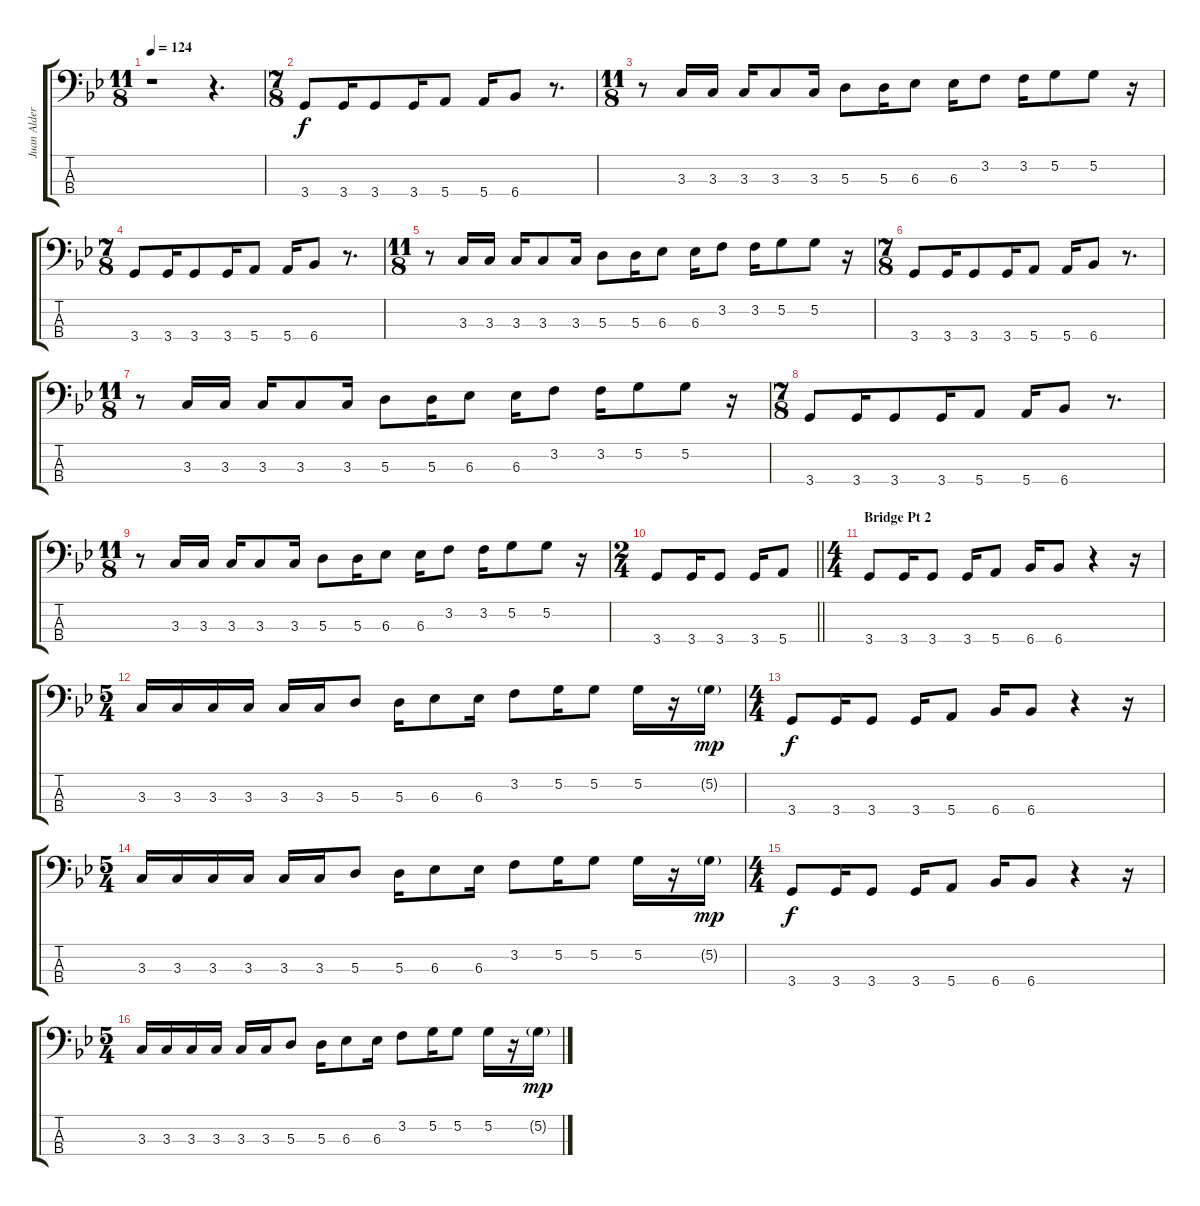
\track ("Juan Alderete" "Juan Alder") {instrument electricbassfinger}
\staff {score tabs}
\tuning (G2 D2 A1 E1) {hide}
\ts (11 8)
\tempo 124
\clef f4
\ks gminor
r.1{dy f} r.4{d} |
\ts (7 8)
3.4.8 3.4.16 3.4.8 3.4.16 5.4.8 5.4.16 6.4.8 r.8{d} |
\ts (11 8)
r.8 3.3.16 3.3.16 3.3.16 3.3.8 3.3.16 5.3.8 5.3.16 6.3.8 6.3.16 3.2.8 3.2.16 5.2.8 5.2.8 r.16 |
\ts (7 8)
3.4.8 3.4.16 3.4.8 3.4.16 5.4.8 5.4.16 6.4.8 r.8{d} |
\ts (11 8)
r.8 3.3.16 3.3.16 3.3.16 3.3.8 3.3.16 5.3.8 5.3.16 6.3.8 6.3.16 3.2.8 3.2.16 5.2.8 5.2.8 r.16 |
\ts (7 8)
3.4.8 3.4.16 3.4.8 3.4.16 5.4.8 5.4.16 6.4.8 r.8{d} |
\ts (11 8)
r.8 3.3.16 3.3.16 3.3.16 3.3.8 3.3.16 5.3.8 5.3.16 6.3.8 6.3.16 3.2.8 3.2.16 5.2.8 5.2.8 r.16 |
\ts (7 8)
3.4.8 3.4.16 3.4.8 3.4.16 5.4.8 5.4.16 6.4.8 r.8{d} |
\ts (11 8)
r.8 3.3.16 3.3.16 3.3.16 3.3.8 3.3.16 5.3.8 5.3.16 6.3.8 6.3.16 3.2.8 3.2.16 5.2.8 5.2.8 r.16 |
\ts (2 4)
\barLineRight lightlight
3.4.8 3.4.16 3.4.8 3.4.16 5.4.8 |
\ts (4 4)
\section ("" "Bridge Pt 2")
3.4.8 3.4.16 3.4.8 3.4.16 5.4.8 6.4.16 6.4.8 r.4 r.16 |
\ts (5 4)
3.3.16 3.3.16 3.3.16 3.3.16 3.3.16 3.3.16 5.3.8 5.3.16 6.3.8 6.3.16 3.2.8 5.2.16 5.2.8 5.2.16 r.16 5.2{g}.16{dy mp} |
\ts (4 4)
3.4.8{dy f} 3.4.16 3.4.8 3.4.16 5.4.8 6.4.16 6.4.8 r.4 r.16 |
\ts (5 4)
3.3.16 3.3.16 3.3.16 3.3.16 3.3.16 3.3.16 5.3.8 5.3.16 6.3.8 6.3.16 3.2.8 5.2.16 5.2.8 5.2.16 r.16 5.2{g}.16{dy mp} |
\ts (4 4)
3.4.8{dy f} 3.4.16 3.4.8 3.4.16 5.4.8 6.4.16 6.4.8 r.4 r.16 |
\ts (5 4)
3.3.16 3.3.16 3.3.16 3.3.16 3.3.16 3.3.16 5.3.8 5.3.16 6.3.8 6.3.16 3.2.8 5.2.16 5.2.8 5.2.16 r.16 5.2{g}.16{dy mp}
